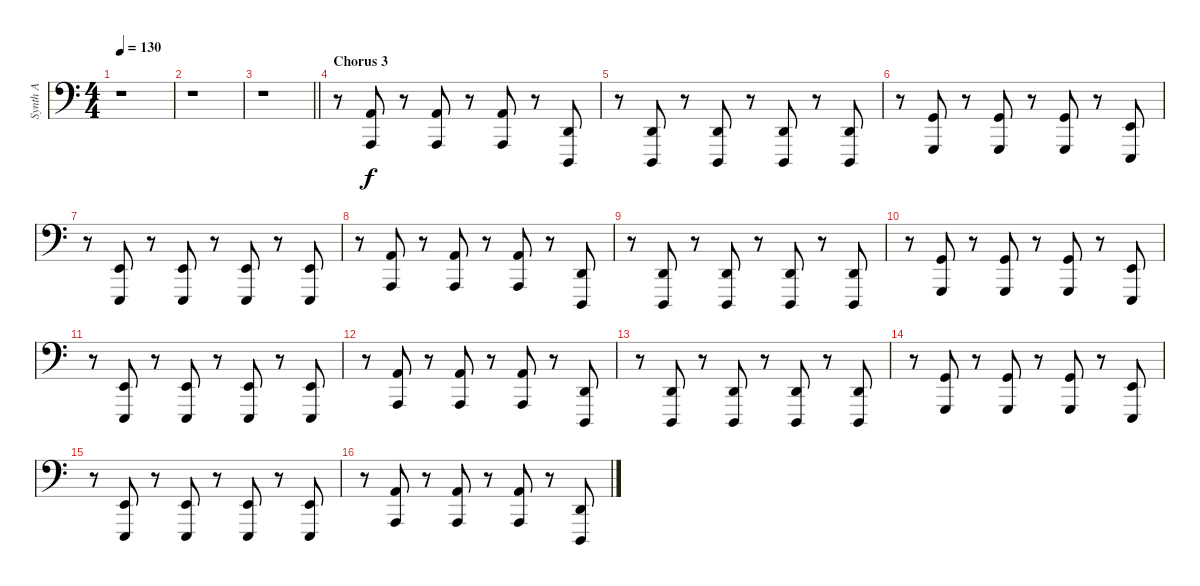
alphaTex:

\track ("Synth A" "Synth A") {instrument synthbrass1}
\staff {score}
\tuning (G2 D2 A1 E1 B0) {hide}
\ts (4 4)
\tempo 130
\clef f4
\ks aminor
r.1{dy f} |
r.1 |
\barLineRight lightlight
r.1 |
\section ("" "Chorus 3")
r.8 (7.2 5.4).8 r.8 (7.2 5.4).8 r.8 (7.2 5.4).8 r.8 (5.3 3.5).8 |
r.8 (5.3 3.5).8 r.8 (5.3 3.5).8 r.8 (5.3 3.5).8 r.8 (5.3 3.5).8 |
r.8 (5.2 3.4).8 r.8 (5.2 3.4).8 r.8 (5.2 3.4).8 r.8 (7.3 5.5).8 |
r.8 (7.3 5.5).8 r.8 (7.3 5.5).8 r.8 (7.3 5.5).8 r.8 (7.3 5.5).8 |
r.8 (7.2 5.4).8 r.8 (7.2 5.4).8 r.8 (7.2 5.4).8 r.8 (5.3 3.5).8 |
r.8 (5.3 3.5).8 r.8 (5.3 3.5).8 r.8 (5.3 3.5).8 r.8 (5.3 3.5).8 |
r.8 (5.2 3.4).8 r.8 (5.2 3.4).8 r.8 (5.2 3.4).8 r.8 (7.3 5.5).8 |
r.8 (7.3 5.5).8 r.8 (7.3 5.5).8 r.8 (7.3 5.5).8 r.8 (7.3 5.5).8 |
r.8 (7.2 5.4).8 r.8 (7.2 5.4).8 r.8 (7.2 5.4).8 r.8 (5.3 3.5).8 |
r.8 (5.3 3.5).8 r.8 (5.3 3.5).8 r.8 (5.3 3.5).8 r.8 (5.3 3.5).8 |
r.8 (5.2 3.4).8 r.8 (5.2 3.4).8 r.8 (5.2 3.4).8 r.8 (7.3 5.5).8 |
r.8 (7.3 5.5).8 r.8 (7.3 5.5).8 r.8 (7.3 5.5).8 r.8 (7.3 5.5).8 |
r.8 (7.2 5.4).8 r.8 (7.2 5.4).8 r.8 (7.2 5.4).8 r.8 (5.3 3.5).8
